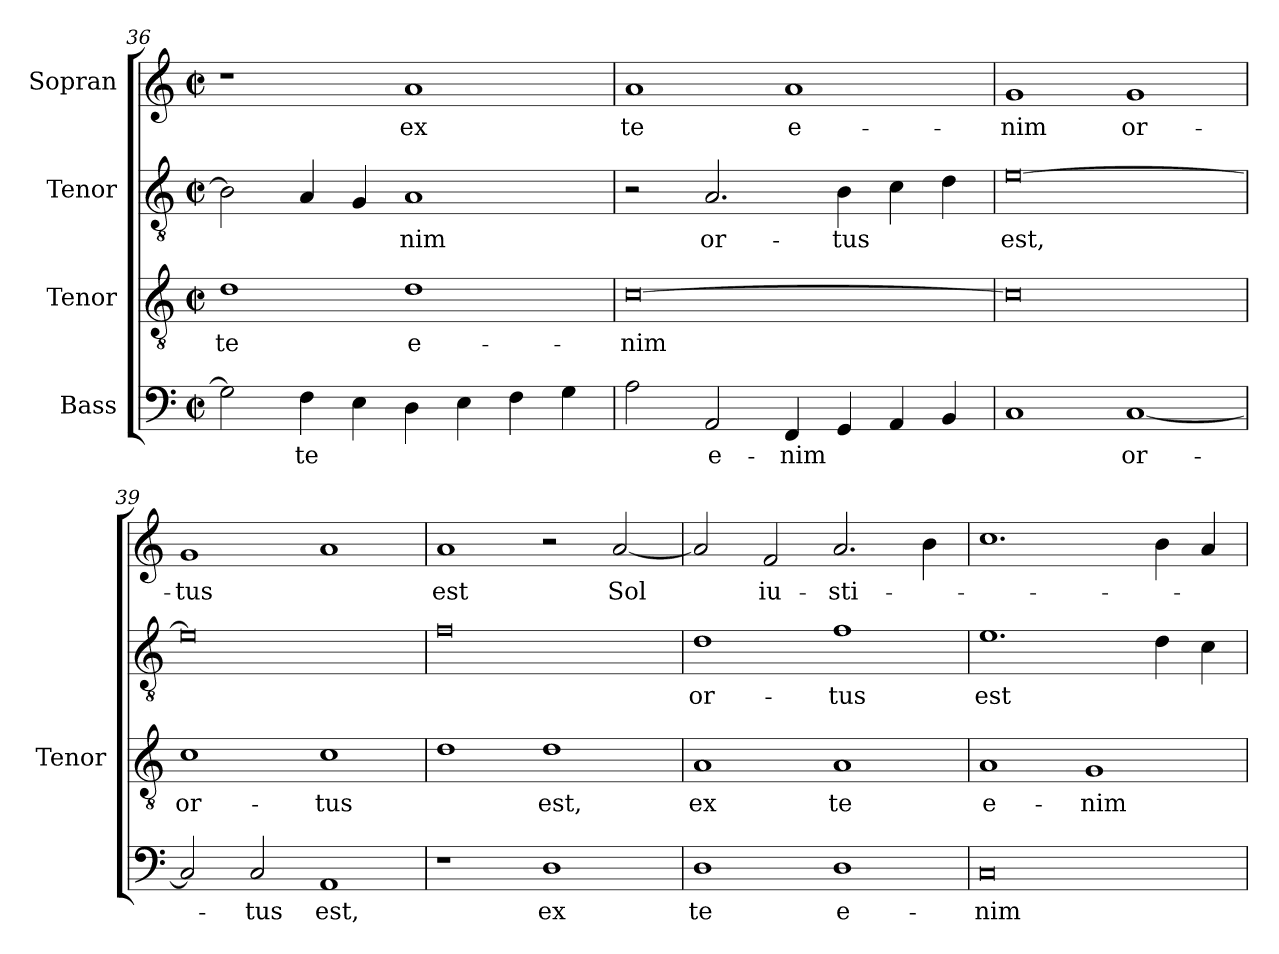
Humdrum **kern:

**kern	**text	**kern	**text	**kern	**text	**kern	**text
*part4	*part4	*part3	*part3	*part2	*part2	*part1	*part1
*staff4	*staff4	*staff3	*staff3	*staff2	*staff2	*staff1	*staff1
*I"Bass	*	*I"Tenor	*	*I"Tenor	*	*I"Sopran	*
*	*	*I'Tenor	*	*	*	*	*
!!LO:PB:g=z
*clefF4	*	*clefGv2	*	*clefGv2	*	*clefG2	*
*	*	*ITrd7c12	*	*ITrd7c12	*	*	*
*k[]	*	*k[]	*	*k[]	*	*k[]	*
*M2/2	*	*M2/2	*	*M2/2	*	*M2/2	*
*met(c|)	*	*met(c|)	*	*met(c|)	*	*met(c|)	*
=36	=36	=36	=36	=36	=36	=36	=36
!	!	!	!LO:LY:b:color=#000000	!	!	!	!
2Gi\]	.	1Di	te	2BB-i\]	.	1r	.
!	!LO:LY:b:color=#000000	!	!	!	!	!	!
4Fi\	te	.	.	4AAi/	.	.	.
4Ei\	.	.	.	4GGi/	.	.	.
!	!	!	!LO:LY:b:color=#000000	!	!	!	!
!	!	!	!	!	!LO:LY:b:color=#000000	!	!
!	!	!	!	!	!	!	!LO:LY:b:color=#000000
4Di\	.	1Di	e-	1AAi	-nim	1ai	ex
4Ei\	.	.	.	.	.	.	.
4Fi\	.	.	.	.	.	.	.
4Gi\	.	.	.	.	.	.	.
=37	=37	=37	=37	=37	=37	=37	=37
!	!	!	!LO:LY:b:color=#000000	!	!	!	!
!	!	!	!	!	!	!	!LO:LY:b:color=#000000
2Ai\	.	[>0Ci	-nim	2r	.	1ai	te
!	!LO:LY:b:color=#000000	!	!	!	!	!	!
!	!	!	!	!	!LO:LY:b:color=#000000	!	!
2AAi/	e-	.	.	2.AAi/	or-	.	.
!	!LO:LY:b:color=#000000	!	!	!	!	!	!
!	!	!	!	!	!	!	!LO:LY:b:color=#000000
4FFi/	-nim	.	.	.	.	1ai	e-
!	!	!	!	!	!LO:LY:b:color=#000000	!	!
4GGi/	.	.	.	4BBi\	-tus	.	.
4AAi/	.	.	.	4Ci\	.	.	.
4BBi/	.	.	.	4Di\	.	.	.
=38	=38	=38	=38	=38	=38	=38	=38
!	!	!	!	!	!LO:LY:b:color=#000000	!	!
!	!	!	!	!	!	!	!LO:LY:b:color=#000000
1Ci	.	0Ci]	.	[>0Ei	est,	1gi	-nim
!	!LO:LY:b:color=#000000	!	!	!	!	!	!
!	!	!	!	!	!	!	!LO:LY:b:color=#000000
[<1Ci	or-	.	.	.	.	1gi	or-
=39	=39	=39	=39	=39	=39	=39	=39
!	!	!	!LO:LY:b:color=#000000	!	!	!	!
!	!	!	!	!	!	!	!LO:LY:b:color=#000000
2Ci/]	.	1Ci	or-	0Ei]	.	1gi	-tus
!	!LO:LY:b:color=#000000	!	!	!	!	!	!
2Ci/	-tus	.	.	.	.	.	.
!	!LO:LY:b:color=#000000	!	!	!	!	!	!
!	!	!	!LO:LY:b:color=#000000	!	!	!	!
1AAi	est,	1Ci	-tus	.	.	1ai	.
=40	=40	=40	=40	=40	=40	=40	=40
!	!	!	!	!	!	!	!LO:LY:b:color=#000000
1r	.	1Di	.	0Fi	.	1ai	est
!	!LO:LY:b:color=#000000	!	!	!	!	!	!
!	!	!	!LO:LY:b:color=#000000	!	!	!	!
1Di	ex	1Di	est,	.	.	2r	.
!	!	!	!	!	!	!	!LO:LY:b:color=#000000
.	.	.	.	.	.	[<2ai/	Sol
=41	=41	=41	=41	=41	=41	=41	=41
!	!LO:LY:b:color=#000000	!	!	!	!	!	!
!	!	!	!LO:LY:b:color=#000000	!	!	!	!
!	!	!	!	!	!LO:LY:b:color=#000000	!	!
1Di	te	1AAi	ex	1Di	or-	2ai/]	.
!	!	!	!	!	!	!	!LO:LY:b:color=#000000
.	.	.	.	.	.	2fi/	iu-
!	!LO:LY:b:color=#000000	!	!	!	!	!	!
!	!	!	!LO:LY:b:color=#000000	!	!	!	!
!	!	!	!	!	!LO:LY:b:color=#000000	!	!
!	!	!	!	!	!	!	!LO:LY:b:color=#000000
1Di	e-	1AAi	te	1Fi	-tus	2.ai/	-sti-
.	.	.	.	.	.	4bi\	.
=42	=42	=42	=42	=42	=42	=42	=42
!	!LO:LY:b:color=#000000	!	!	!	!	!	!
!	!	!	!LO:LY:b:color=#000000	!	!	!	!
!	!	!	!	!	!LO:LY:b:color=#000000	!	!
0Ci	-nim	1AAi	e-	1.Ei	est	1.cci	.
!	!	!	!LO:LY:b:color=#000000	!	!	!	!
.	.	1GGi	-nim	.	.	.	.
.	.	.	.	4Di\	.	4bi\	.
.	.	.	.	4Ci\	.	4ai/	.
=	=	=	=	=	=	=	=
*-	*-	*-	*-	*-	*-	*-	*-
